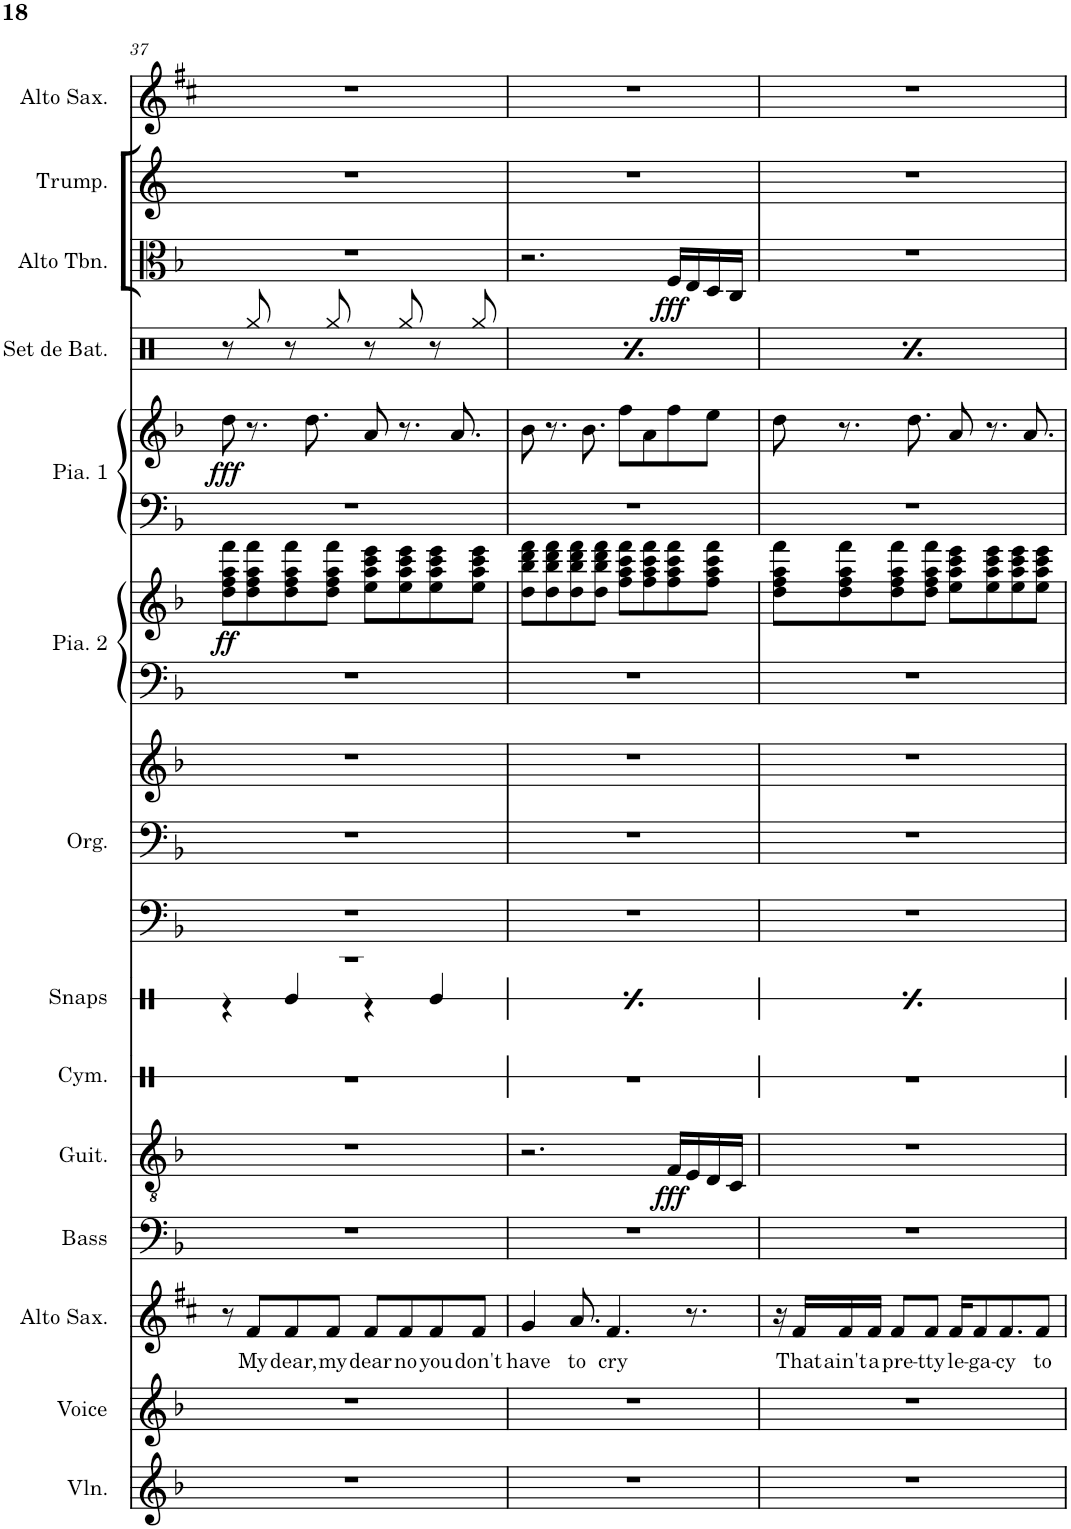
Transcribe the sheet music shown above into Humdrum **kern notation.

**kern	**kern	**kern	**text	**kern	**kern	**dynam	**kern	**kern	**kern	**kern	**kern	**kern	**kern	**dynam	**kern	**kern	**dynam	**kern	**kern	**dynam	**kern	**kern
*part14	*part13	*part12	*part12	*part11	*part10	*part10	*part9	*part8	*part7	*part7	*part7	*part6	*part6	*part6	*part5	*part5	*part5	*part4	*part3	*part3	*part2	*part1
*staff18	*staff17	*staff16	*staff16	*staff15	*staff14	*staff14	*staff13	*staff12	*staff11	*staff10	*staff9	*staff8	*staff7	*staff7/8	*staff6	*staff5	*staff5/6	*staff4	*staff3	*staff3	*staff2	*staff1
*I"Violin	*I"Voice	*I"Alto Saxophone	*	*I"Electric Bass	*I"Classical Guitar	*	*I"Cymbales	*I"Snaps	*I"Organ	*	*	*I"Piano 2	*	*	*I"Piano 1	*	*	*I"Set de batterie	*I"Alto Trombone	*	*I"Trumpet	*I"Alto Saxophone
*I'Vln.	*I'Voice	*I'Alto Sax.	*	*I'Bass	*I'Guit.	*	*I'Cym.	*I'Snaps	*I'Org.	*	*	*I'Pia. 2	*	*	*I'Pia. 1	*	*	*I'Set de Bat.	*I'Alto Tbn.	*	*I'Trump.	*I'Alto Sax.
!!LO:PB:g=z
*clefG2	*clefG2	*clefG2	*	*clefF4	*clefGv2	*	*clefX	*clefX	*clefF4	*clefF4	*clefG2	*clefF4	*clefG2	*	*clefF4	*clefG2	*	*clefX	*clefC3	*	*clefG2	*clefG2
*	*	*Trd5c9	*	*Trd7c12	*	*	*	*	*	*	*	*	*	*	*	*	*	*	*	*	*Trd-3c-5	*Trd5c9
*k[b-]	*k[b-]	*k[f#c#]	*	*k[b-]	*k[b-]	*	*k[]	*k[]	*k[b-]	*k[b-]	*k[b-]	*k[b-]	*k[b-]	*	*k[b-]	*k[b-]	*	*k[]	*k[b-]	*	*k[]	*k[f#c#]
*M4/4	*M4/4	*M4/4	*	*M4/4	*M4/4	*	*M4/4	*M4/4	*M4/4	*M4/4	*M4/4	*M4/4	*M4/4	*	*M4/4	*M4/4	*	*M4/4	*M4/4	*	*M4/4	*M4/4
=37	=37	=37	=37	=37	=37	=37	=37	=37	=37	=37	=37	=37	=37	=37	=37	=37	=37	=37	=37	=37	=37	=37
*	*	*	*	*	*	*	*	*^	*	*	*	*	*	*	*	*	*	*	*	*	*	*
!	!	!	!	!	!	!	!	!	!	!	!	!	!	!	!LO:DY:b	!	!	!LO:DY:b	!	!	!	!	!
1r	1r	8r	.	1r	1r	.	1r	1r	4r	1r	1r	1r	1r	8dd\ 8ff\ 8aa\ 8fff\L	ff	1r	8dd\	fff	8r	1r	.	1r	1r
!	!	!	!LO:LY:b	!	!	!	!	!	!	!	!	!	!	!	!	!	!	!	!	!	!	!	!
.	.	8f#/L	My	.	.	.	.	.	.	.	.	.	.	8dd\ 8ff\ 8aa\ 8fff\	.	.	8.r	.	8Rgg/	.	.	.	.
!	!	!	!LO:LY:b	!	!	!	!	!	!	!	!	!	!	!	!	!	!	!	!	!	!	!	!
.	.	8f#/	dear,	.	.	.	.	.	4Re/	.	.	.	.	8dd\ 8ff\ 8aa\ 8fff\	.	.	.	.	8r	.	.	.	.
.	.	.	.	.	.	.	.	.	.	.	.	.	.	.	.	.	8.dd\	.	.	.	.	.	.
!	!	!	!LO:LY:b	!	!	!	!	!	!	!	!	!	!	!	!	!	!	!	!	!	!	!	!
.	.	8f#/J	my	.	.	.	.	.	.	.	.	.	.	8dd\ 8ff\ 8aa\ 8fff\J	.	.	.	.	8Rgg/	.	.	.	.
!	!	!	!LO:LY:b	!	!	!	!	!	!	!	!	!	!	!	!	!	!	!	!	!	!	!	!
.	.	8f#/L	dear	.	.	.	.	.	4r	.	.	.	.	8ee\ 8aa\ 8ccc\ 8eee\L	.	.	8a/	.	8r	.	.	.	.
!	!	!	!LO:LY:b	!	!	!	!	!	!	!	!	!	!	!	!	!	!	!	!	!	!	!	!
.	.	8f#/	no	.	.	.	.	.	.	.	.	.	.	8ee\ 8aa\ 8ccc\ 8eee\	.	.	8.r	.	8Rgg/	.	.	.	.
!	!	!	!LO:LY:b	!	!	!	!	!	!	!	!	!	!	!	!	!	!	!	!	!	!	!	!
.	.	8f#/	you	.	.	.	.	.	4Re/	.	.	.	.	8ee\ 8aa\ 8ccc\ 8eee\	.	.	.	.	8r	.	.	.	.
.	.	.	.	.	.	.	.	.	.	.	.	.	.	.	.	.	8.a/	.	.	.	.	.	.
!	!	!	!LO:LY:b	!	!	!	!	!	!	!	!	!	!	!	!	!	!	!	!	!	!	!	!
.	.	8f#/J	don't	.	.	.	.	.	.	.	.	.	.	8ee\ 8aa\ 8ccc\ 8eee\J	.	.	.	.	8Rgg/	.	.	.	.
=38	=38	=38	=38	=38	=38	=38	=38	=38	=38	=38	=38	=38	=38	=38	=38	=38	=38	=38	=38	=38	=38	=38	=38
!	!	!	!LO:LY:b	!	!	!	!	!	!	!	!	!	!	!	!	!	!	!	!	!	!	!	!
1r	1r	4g/	have	1r	2.r	.	1r	1r	4r	1r	1r	1r	1r	8dd\ 8bb-\ 8ddd\ 8fff\L	.	1r	8b-\	.	8r	2.r	.	1r	1r
.	.	.	.	.	.	.	.	.	.	.	.	.	.	8dd\ 8bb-\ 8ddd\ 8fff\	.	.	8.r	.	8Rgg/	.	.	.	.
!	!	!	!LO:LY:b	!	!	!	!	!	!	!	!	!	!	!	!	!	!	!	!	!	!	!	!
.	.	8.a/	to	.	.	.	.	.	4Re/	.	.	.	.	8dd\ 8bb-\ 8ddd\ 8fff\	.	.	.	.	8r	.	.	.	.
.	.	.	.	.	.	.	.	.	.	.	.	.	.	.	.	.	8.b-\	.	.	.	.	.	.
.	.	.	.	.	.	.	.	.	.	.	.	.	.	8dd\ 8bb-\ 8ddd\ 8fff\J	.	.	.	.	8Rgg/	.	.	.	.
!	!	!	!LO:LY:b	!	!	!	!	!	!	!	!	!	!	!	!	!	!	!	!	!	!	!	!
.	.	4.f#/	cry	.	.	.	.	.	.	.	.	.	.	.	.	.	.	.	.	.	.	.	.
.	.	.	.	.	.	.	.	.	4r	.	.	.	.	8ff\ 8aa\ 8ccc\ 8fff\L	.	.	8ff\L	.	8r	.	.	.	.
.	.	.	.	.	.	.	.	.	.	.	.	.	.	8ff\ 8aa\ 8ccc\ 8fff\	.	.	8a\	.	8Rgg/	.	.	.	.
!	!	!	!	!	!	!LO:DY:b	!	!	!	!	!	!	!	!	!	!	!	!	!	!	!LO:DY:b	!	!
.	.	.	.	.	16F/LL	fff	.	.	4Re/	.	.	.	.	8ff\ 8aa\ 8ccc\ 8fff\	.	.	8ff\	.	8r	16F/LL	fff	.	.
.	.	8.r	.	.	16E/	.	.	.	.	.	.	.	.	.	.	.	.	.	.	16E/	.	.	.
.	.	.	.	.	16D/	.	.	.	.	.	.	.	.	8ff\ 8aa\ 8ccc\ 8fff\J	.	.	8ee\J	.	8Rgg/	16D/	.	.	.
.	.	.	.	.	16C/JJ	.	.	.	.	.	.	.	.	.	.	.	.	.	.	16C/JJ	.	.	.
=39	=39	=39	=39	=39	=39	=39	=39	=39	=39	=39	=39	=39	=39	=39	=39	=39	=39	=39	=39	=39	=39	=39	=39
1r	1r	16r	.	1r	1r	.	1r	1r	4r	1r	1r	1r	1r	8dd\ 8ff\ 8aa\ 8fff\L	.	1r	8dd\	.	8r	1r	.	1r	1r
!	!	!	!LO:LY:b	!	!	!	!	!	!	!	!	!	!	!	!	!	!	!	!	!	!	!	!
.	.	16f#/LL	That	.	.	.	.	.	.	.	.	.	.	.	.	.	.	.	.	.	.	.	.
!	!	!	!LO:LY:b	!	!	!	!	!	!	!	!	!	!	!	!	!	!	!	!	!	!	!	!
.	.	16f#/	ain't	.	.	.	.	.	.	.	.	.	.	8dd\ 8ff\ 8aa\ 8fff\	.	.	8.r	.	8Rgg/	.	.	.	.
!	!	!	!LO:LY:b	!	!	!	!	!	!	!	!	!	!	!	!	!	!	!	!	!	!	!	!
.	.	16f#/JJ	a	.	.	.	.	.	.	.	.	.	.	.	.	.	.	.	.	.	.	.	.
!	!	!	!LO:LY:b	!	!	!	!	!	!	!	!	!	!	!	!	!	!	!	!	!	!	!	!
.	.	8f#/L	pre-	.	.	.	.	.	4Re/	.	.	.	.	8dd\ 8ff\ 8aa\ 8fff\	.	.	.	.	8r	.	.	.	.
.	.	.	.	.	.	.	.	.	.	.	.	.	.	.	.	.	8.dd\	.	.	.	.	.	.
!	!	!	!LO:LY:b	!	!	!	!	!	!	!	!	!	!	!	!	!	!	!	!	!	!	!	!
.	.	8f#/J	-tty	.	.	.	.	.	.	.	.	.	.	8dd\ 8ff\ 8aa\ 8fff\J	.	.	.	.	8Rgg/	.	.	.	.
!	!	!	!LO:LY:b	!	!	!	!	!	!	!	!	!	!	!	!	!	!	!	!	!	!	!	!
.	.	16f#/KL	le-	.	.	.	.	.	4r	.	.	.	.	8ee\ 8aa\ 8ccc\ 8eee\L	.	.	8a/	.	8r	.	.	.	.
!	!	!	!LO:LY:b	!	!	!	!	!	!	!	!	!	!	!	!	!	!	!	!	!	!	!	!
.	.	8f#/	-ga-	.	.	.	.	.	.	.	.	.	.	.	.	.	.	.	.	.	.	.	.
.	.	.	.	.	.	.	.	.	.	.	.	.	.	8ee\ 8aa\ 8ccc\ 8eee\	.	.	8.r	.	8Rgg/	.	.	.	.
!	!	!	!LO:LY:b	!	!	!	!	!	!	!	!	!	!	!	!	!	!	!	!	!	!	!	!
.	.	8.f#/	-cy	.	.	.	.	.	.	.	.	.	.	.	.	.	.	.	.	.	.	.	.
.	.	.	.	.	.	.	.	.	4Re/	.	.	.	.	8ee\ 8aa\ 8ccc\ 8eee\	.	.	.	.	8r	.	.	.	.
.	.	.	.	.	.	.	.	.	.	.	.	.	.	.	.	.	8.a/	.	.	.	.	.	.
!	!	!	!LO:LY:b	!	!	!	!	!	!	!	!	!	!	!	!	!	!	!	!	!	!	!	!
.	.	8f#/J	to	.	.	.	.	.	.	.	.	.	.	8ee\ 8aa\ 8ccc\ 8eee\J	.	.	.	.	8Rgg/	.	.	.	.
*	*	*	*	*	*	*	*	*v	*v	*	*	*	*	*	*	*	*	*	*	*	*	*	*
=	=	=	=	=	=	=	=	=	=	=	=	=	=	=	=	=	=	=	=	=	=	=
*-	*-	*-	*-	*-	*-	*-	*-	*-	*-	*-	*-	*-	*-	*-	*-	*-	*-	*-	*-	*-	*-	*-
